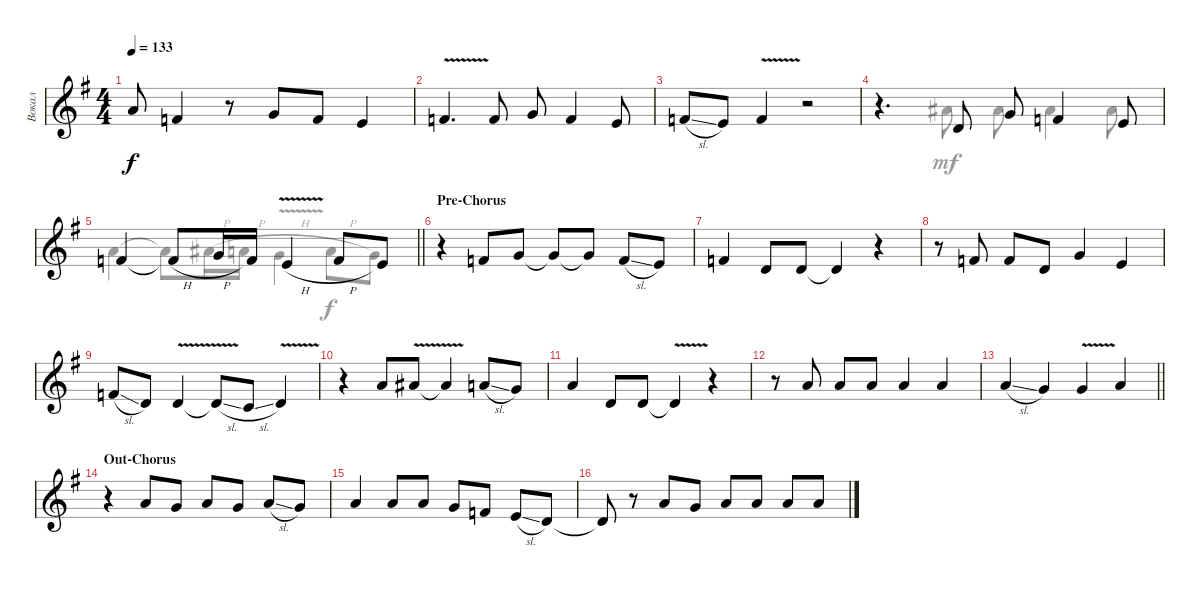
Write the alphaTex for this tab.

\track ("Вокал" "Вокал") {instrument trumpet}
\staff {score}
\tuning (E4 B3 G3 D3 A2 E2) {hide}
\voice
\ts (4 4)
\tempo 133
\clef g2
\ks eminor
5.1{t}.8{dy f} 6.2.4 r.8 3.1.8 6.2.8 5.2.4 |
1.1{v}.4{d} 1.1.8 3.1.8 1.1.4 0.1.8 |
1.1{sl}.8 0.1.8 1.1{v}.4 r.2 |
r.4{d} 3.2.8 8.2.8 6.2.4 5.2.8 |
\barLineRight lightlight
6.2.4 6.2{h t}.8 8.2{h}.16 6.2.16 5.2{v h}.4 6.2{h}.8 5.2.8 |
\section ("" "Pre-Chorus")
r.4 1.1.8 3.1.8 3.1{t}.8 3.1{t}.8 1.1{sl}.8 0.1.8 |
1.1.4 3.2.8 3.2.8 3.2{t}.4 r.4 |
r.8 1.1.8 1.1.8 3.2.8 3.1.4 0.1.4 |
6.2{sl}.8 3.2.8 3.2{v}.4 3.2{sl t}.8 1.2{sl}.8 3.2{v}.4 |
r.4 5.1.8 6.1{v}.8 6.1{t}.4 5.1{sl}.8 3.1.8 |
5.1.4 3.2.8 3.2.8 3.2{v t}.4 r.4 |
r.8 5.1.8 5.1.8 5.1.8 5.1.4 5.1.4 |
\barLineRight lightlight
5.1{sl}.4 3.1.4 3.1{v}.4 5.1.4 |
\section ("" "Out-Chorus")
r.4 5.1.8 3.1.8 5.1.8 3.1.8 5.1{sl}.8 3.1.8 |
5.1.4 5.1.8 5.1.8 3.1.8 1.1.8 5.2{sl}.8 3.2.8 |
3.2{t}.8 r.8 5.1.8 3.1.8 5.1.8 5.1.8 5.1.8 5.1.8
\voice
\clef g2
\ottava regular
\simile none
\ks eminor
|
|
|
r.4{d} 6.1.8{dy mf} 6.1.8 6.1.4 6.1.8 |
\barLineRight lightlight
5.1.4 5.1{t}.8 6.1{h}.16 5.1{h}.16 3.1{v h}.4 5.1{h}.8{dy f} 3.1.8 |
|
|
|
|
|
|
|
\barLineRight lightlight
|
|
|
